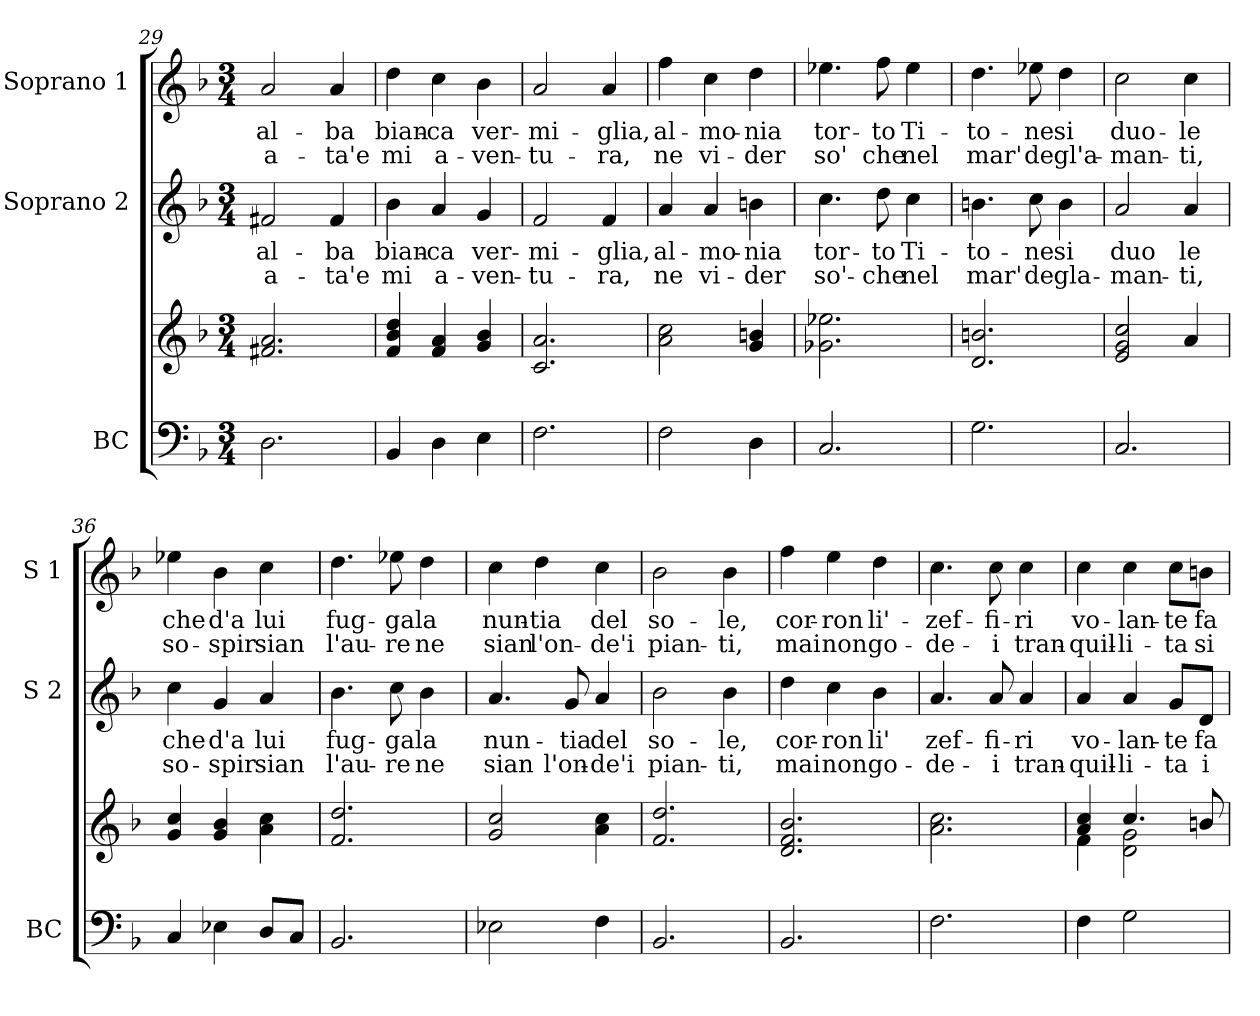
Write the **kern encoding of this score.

**kern	**kern	**kern	**text	**text	**kern	**text	**text
*part3	*part3	*part2	*part2	*part2	*part1	*part1	*part1
*staff4	*staff3	*staff2	*staff2	*staff2	*staff1	*staff1	*staff1
*I"BC	*	*I"Soprano 2	*	*	*I"Soprano 1	*	*
*I'BC	*	*I'S 2	*	*	*I'S 1	*	*
*clefF4	*clefG2	*clefG2	*	*	*clefG2	*	*
*k[b-]	*k[b-]	*k[b-]	*	*	*k[b-]	*	*
*F:	*F:	*F:	*	*	*F:	*	*
*M3/4	*M3/4	*M3/4	*	*	*M3/4	*	*
=29	=29	=29	=29	=29	=29	=29	=29
2.D\	2.f#X/ 2.a/	2f#X/	al-	-a-	2a/	al-	-a-
.	.	4f#/	-ba	-ta'e	4a/	-ba	-ta'e
=30	=30	=30	=30	=30	=30	=30	=30
4BB-/	4f/ 4b-/ 4dd/	4b-\	bian-	mi	4dd\	bian-	mi
4D\	4f/ 4a/	4a/	-ca	a-	4cc\	-ca	a-
4E\	4g/ 4b-/	4g/	ver-	-ven-	4b-\	ver-	-ven-
=31	=31	=31	=31	=31	=31	=31	=31
2.F\	2.c/ 2.a/	2f/	-mi-	-tu-	2a/	-mi-	-tu-
.	.	4f/	-glia,	-ra,	4a/	-glia,	-ra,
=32	=32	=32	=32	=32	=32	=32	=32
2F\	2a\ 2cc\	4a/	al-	ne	4ff\	al-	ne
.	.	4a/	-mo-	vi-	4cc\	-mo-	vi-
4D\	4g/ 4bn/	4bn\	-nia	-der	4dd\	-nia	-der
!!LO:LB:g=z
=33	=33	=33	=33	=33	=33	=33	=33
2.C/	2.g-X\ 2.ee-X\	4.cc\	tor-	so'-	4.ee-X\	tor-	so'
.	.	8dd\	-to	-che	8ff\	-to	che
.	.	4cc\	Ti-	nel	4ee-\	Ti-	nel
=34	=34	=34	=34	=34	=34	=34	=34
2.G\	2.d/ 2.bn/	4.bn\	-to-	mar'	4.dd\	-to-	mar'
.	.	8cc\	-ne	de	8ee-X\	-ne	de
.	.	4b\	si	gla-	4dd\	si	gl'a-
=35	=35	=35	=35	=35	=35	=35	=35
2.C/	2e/ 2g/ 2cc/	2a/	duo	-man-	2cc\	duo-	-man-
.	4a/	4a/	le	-ti,	4cc\	-le	-ti,
=36	=36	=36	=36	=36	=36	=36	=36
4C/	4g/ 4cc/	4cc\	che	so-	4ee-X\	che	so-
4E-X\	4g/ 4b-/	4g/	d'a	-spir	4b-\	d'a	-spir
8D/L	4a\ 4cc\	4a/	lui	sian	4cc\	lui	sian
8C/J	.	.	.	.	.	.	.
=37	=37	=37	=37	=37	=37	=37	=37
2.BB-/	2.f/ 2.dd/	4.b-\	fug-	l'au-	4.dd\	fug-	l'au-
.	.	8cc\	-ga	-re	8ee-X\	-ga	-re
.	.	4b-\	la	ne	4dd\	la	ne
=38	=38	=38	=38	=38	=38	=38	=38
2E-X\	2g/ 2cc/	4.a/	nun-	sian	4cc\	nun-	sian
.	.	.	.	.	4dd\	-tia	l'on-
.	.	8g/	-tia	l'on-	.	.	.
4F\	4a\ 4cc\	4a/	del	-de'i	4cc\	del	-de'i
!!LO:PB:g=z
=39	=39	=39	=39	=39	=39	=39	=39
2.BB-/	2.f/ 2.dd/	2b-\	so-	pian-	2b-\	so-	pian-
.	.	4b-\	-le,	-ti,	4b-\	-le,	-ti,
=40	=40	=40	=40	=40	=40	=40	=40
2.BB-/	2.d/ 2.f/ 2.b-/	4dd\	cor-	mai	4ff\	cor-	mai
.	.	4cc\	-ron	non	4ee\	-ron	non
.	.	4b-\	li'	go-	4dd\	li'-	go-
=41	=41	=41	=41	=41	=41	=41	=41
2.F\	2.a\ 2.cc\	4.a/	zef-	-de-	4.cc\	-zef-	-de-
.	.	8a/	-fi-	-i	8cc\	-fi-	-i
.	.	4a/	-ri	tran-	4cc\	-ri	tran-
=42	=42	=42	=42	=42	=42	=42	=42
*	*^	*	*	*	*	*	*
4F\	4a/ 4cc/	4f\	4a/	vo-	-quil-	4cc\	vo-	-quil-
2G\	4.cc/	2d\ 2g\	4a/	-lan-	-li-	4cc\	-lan-	-li-
.	.	.	8g/L	-te	-ta	8cc\L	-te	-ta
.	8bn/	.	8d/J	fa-	i	8bn\J	fa-	si
*	*v	*v	*	*	*	*	*	*
=	=	=	=	=	=	=	=
*-	*-	*-	*-	*-	*-	*-	*-
